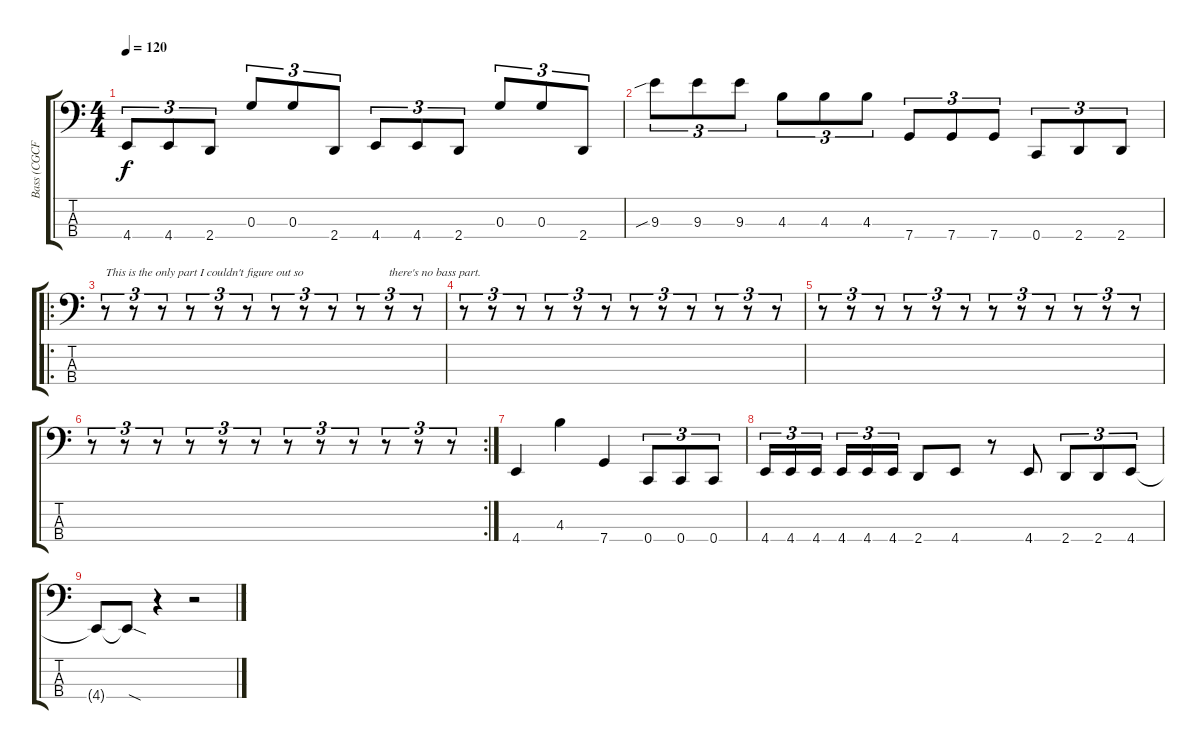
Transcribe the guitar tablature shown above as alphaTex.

\track ("Bass (CGCF Tuning)" "Bass (CGCF") {instrument electricbassfinger}
\staff {score tabs}
\tuning (F2 C2 G2 C1) {hide}
\ts (4 4)
\tempo 120
\clef f4
\ks c
4.4.8{tu (3 2) dy f} 4.4.8{tu (3 2)} 2.4.8{tu (3 2)} 0.3.8{tu (3 2)} 0.3.8{tu (3 2)} 2.4.8{tu (3 2)} 4.4.8{tu (3 2)} 4.4.8{tu (3 2)} 2.4.8{tu (3 2)} 0.3.8{tu (3 2)} 0.3.8{tu (3 2)} 2.4.8{tu (3 2)} |
9.3{sib}.8{tu (3 2)} 9.3.8{tu (3 2)} 9.3.8{tu (3 2)} 4.3.8{tu (3 2)} 4.3.8{tu (3 2)} 4.3.8{tu (3 2)} 7.4.8{tu (3 2)} 7.4.8{tu (3 2)} 7.4.8{tu (3 2)} 0.4.8{tu (3 2)} 2.4.8{tu (3 2)} 2.4.8{tu (3 2)} |
\ro
r.8{tu (3 2) txt "This is the only part I couldn't figure out so "} r.8{tu (3 2)} r.8{tu (3 2)} r.8{tu (3 2)} r.8{tu (3 2)} r.8{tu (3 2)} r.8{tu (3 2)} r.8{tu (3 2)} r.8{tu (3 2)} r.8{tu (3 2)} r.8{tu (3 2) txt "there's no bass part."} r.8{tu (3 2)} |
r.8{tu (3 2)} r.8{tu (3 2)} r.8{tu (3 2)} r.8{tu (3 2)} r.8{tu (3 2)} r.8{tu (3 2)} r.8{tu (3 2)} r.8{tu (3 2)} r.8{tu (3 2)} r.8{tu (3 2)} r.8{tu (3 2)} r.8{tu (3 2)} |
r.8{tu (3 2)} r.8{tu (3 2)} r.8{tu (3 2)} r.8{tu (3 2)} r.8{tu (3 2)} r.8{tu (3 2)} r.8{tu (3 2)} r.8{tu (3 2)} r.8{tu (3 2)} r.8{tu (3 2)} r.8{tu (3 2)} r.8{tu (3 2)} |
\rc 2
r.8{tu (3 2)} r.8{tu (3 2)} r.8{tu (3 2)} r.8{tu (3 2)} r.8{tu (3 2)} r.8{tu (3 2)} r.8{tu (3 2)} r.8{tu (3 2)} r.8{tu (3 2)} r.8{tu (3 2)} r.8{tu (3 2)} r.8{tu (3 2)} |
4.4.4 4.3.4 7.4.4 0.4.8{tu (3 2)} 0.4.8{tu (3 2)} 0.4.8{tu (3 2)} |
4.4.16{tu (3 2)} 4.4.16{tu (3 2)} 4.4.16{tu (3 2) beam splitsecondary} 4.4.16{tu (3 2)} 4.4.16{tu (3 2)} 4.4.16{tu (3 2)} 2.4.8 4.4.8 r.8 4.4.8 2.4.8{tu (3 2)} 2.4.8{tu (3 2)} 4.4.8{tu (3 2)} |
4.4{t}.8 4.4{sod t}.8 r.4 r.2
